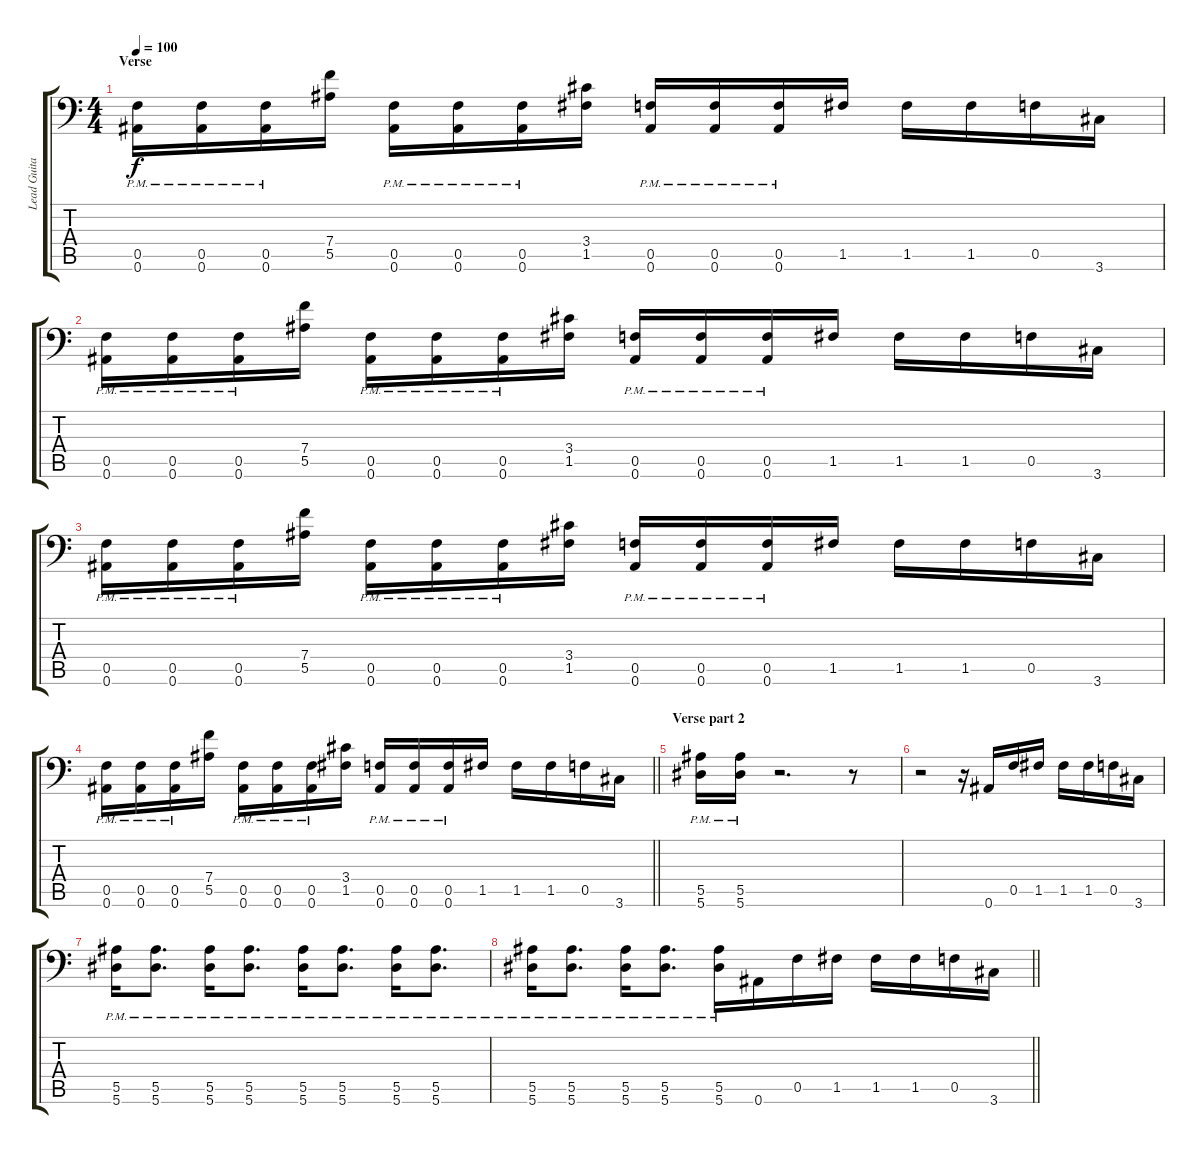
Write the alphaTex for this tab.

\track ("Lead Guitar" "Lead Guita") {instrument distortionguitar}
\staff {score tabs}
\tuning (C4 G3 Eb3 Bb2 F2 Bb1) {hide}
\ts (4 4)
\section ("" "Verse")
\tempo 100
\clef f4
\ks c
(0.5{pm} 0.6{pm}).16{dy f} (0.5{pm} 0.6{pm}).16 (0.5{pm} 0.6{pm}).16 (7.4 5.5).16 (0.5{pm} 0.6{pm}).16 (0.5{pm} 0.6{pm}).16 (0.5{pm} 0.6{pm}).16 (3.4 1.5).16 (0.5{pm} 0.6{pm}).16 (0.5{pm} 0.6{pm}).16 (0.5{pm} 0.6{pm}).16 1.5.16 1.5.16 1.5.16 0.5.16 3.6.16 |
(0.5{pm} 0.6{pm}).16 (0.5{pm} 0.6{pm}).16 (0.5{pm} 0.6{pm}).16 (7.4 5.5).16 (0.5{pm} 0.6{pm}).16 (0.5{pm} 0.6{pm}).16 (0.5{pm} 0.6{pm}).16 (3.4 1.5).16 (0.5{pm} 0.6{pm}).16 (0.5{pm} 0.6{pm}).16 (0.5{pm} 0.6{pm}).16 1.5.16 1.5.16 1.5.16 0.5.16 3.6.16 |
(0.5{pm} 0.6{pm}).16 (0.5{pm} 0.6{pm}).16 (0.5{pm} 0.6{pm}).16 (7.4 5.5).16 (0.5{pm} 0.6{pm}).16 (0.5{pm} 0.6{pm}).16 (0.5{pm} 0.6{pm}).16 (3.4 1.5).16 (0.5{pm} 0.6{pm}).16 (0.5{pm} 0.6{pm}).16 (0.5{pm} 0.6{pm}).16 1.5.16 1.5.16 1.5.16 0.5.16 3.6.16 |
\barLineRight lightlight
(0.5{pm} 0.6{pm}).16 (0.5{pm} 0.6{pm}).16 (0.5{pm} 0.6{pm}).16 (7.4 5.5).16 (0.5{pm} 0.6{pm}).16 (0.5{pm} 0.6{pm}).16 (0.5{pm} 0.6{pm}).16 (3.4 1.5).16 (0.5{pm} 0.6{pm}).16 (0.5{pm} 0.6{pm}).16 (0.5{pm} 0.6{pm}).16 1.5.16 1.5.16 1.5.16 0.5.16 3.6.16 |
\section ("" "Verse part 2")
(5.5{pm} 5.6{pm}).16 (5.5{pm} 5.6{pm}).16 r.2{d} r.8 |
r.2 r.16 0.6.16 0.5.16 1.5.16 1.5.16 1.5.16 0.5.16 3.6.16 |
(5.5{pm} 5.6{pm}).16 (5.5{pm} 5.6{pm}).8{d} (5.5{pm} 5.6{pm}).16 (5.5{pm} 5.6{pm}).8{d} (5.5{pm} 5.6{pm}).16 (5.5{pm} 5.6{pm}).8{d} (5.5{pm} 5.6{pm}).16 (5.5{pm} 5.6{pm}).8{d} |
\barLineRight lightlight
(5.5{pm} 5.6{pm}).16 (5.5{pm} 5.6{pm}).8{d} (5.5{pm} 5.6{pm}).16 (5.5{pm} 5.6{pm}).8{d} (5.5{pm} 5.6{pm}).16 0.6.16 0.5.16 1.5.16 1.5.16 1.5.16 0.5.16 3.6.16
